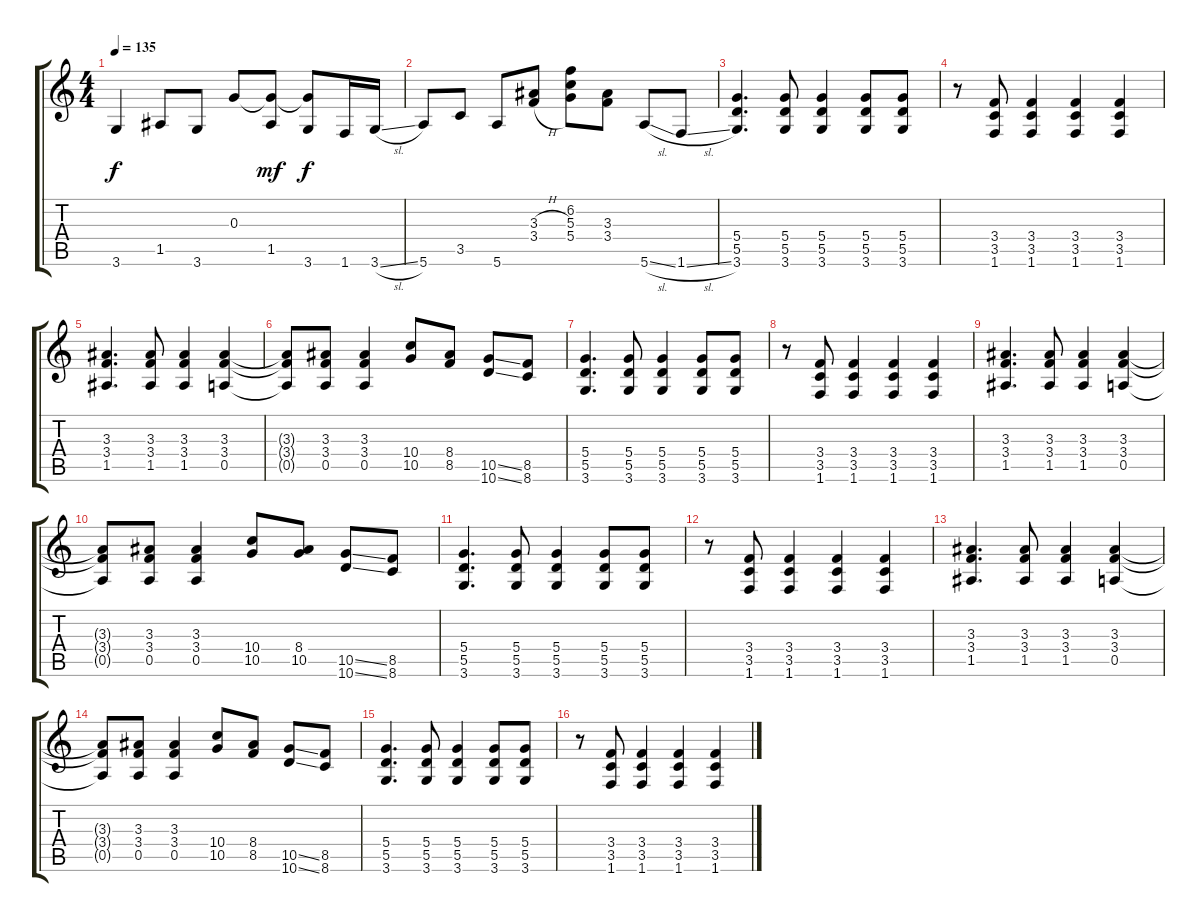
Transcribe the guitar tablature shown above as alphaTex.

\track ("  " "  ") {instrument electricguitarclean}
\staff {score tabs}
\tuning (E4 B3 G3 D3 A2 E2) {hide}
\ts (4 4)
\tempo 135
\clef g2
\ks c
3.6.4{dy f} 1.5.8 3.6.8 0.3.8 (0.3{t} 1.5).8{dy mf} (0.3{t} 3.6).8{dy f} 1.6.16 3.6{sl}.16 |
5.6.8 3.5.8 5.6.8 (3.3{h} 3.4{h}).8 (6.2{t} 5.3 5.4).8 (3.3 3.4).8 5.6{sl}.8 1.6{sl}.8 |
(5.4 5.5 3.6).4{d instrument distortionguitar} (5.4 5.5 3.6).8 (5.4 5.5 3.6).4 (5.4 5.5 3.6).8 (5.4 5.5 3.6).8 |
r.8 (3.4 3.5 1.6).8 (3.4 3.5 1.6).4 (3.4 3.5 1.6).4 (3.4 3.5 1.6).4 |
(3.3 3.4 1.5).4{d} (3.3 3.4 1.5).8 (3.3 3.4 1.5).4 (3.3 3.4 0.5).4 |
(3.3{t} 3.4{t} 0.5{t}).8 (3.3 3.4 0.5).8 (3.3 3.4 0.5).4 (10.4 10.5).8 (8.4 8.5).8 (10.5{ss} 10.6{ss}).8 (8.5 8.6).8 |
(5.4 5.5 3.6).4{d} (5.4 5.5 3.6).8 (5.4 5.5 3.6).4 (5.4 5.5 3.6).8 (5.4 5.5 3.6).8 |
r.8 (3.4 3.5 1.6).8 (3.4 3.5 1.6).4 (3.4 3.5 1.6).4 (3.4 3.5 1.6).4 |
(3.3 3.4 1.5).4{d} (3.3 3.4 1.5).8 (3.3 3.4 1.5).4 (3.3 3.4 0.5).4 |
(3.3{t} 3.4{t} 0.5{t}).8 (3.3 3.4 0.5).8 (3.3 3.4 0.5).4 (10.4 10.5).8 (8.4 10.5).8 (10.5{ss} 10.6{ss}).8 (8.5 8.6).8 |
(5.4 5.5 3.6).4{d} (5.4 5.5 3.6).8 (5.4 5.5 3.6).4 (5.4 5.5 3.6).8 (5.4 5.5 3.6).8 |
r.8 (3.4 3.5 1.6).8 (3.4 3.5 1.6).4 (3.4 3.5 1.6).4 (3.4 3.5 1.6).4 |
(3.3 3.4 1.5).4{d} (3.3 3.4 1.5).8 (3.3 3.4 1.5).4 (3.3 3.4 0.5).4 |
(3.3{t} 3.4{t} 0.5{t}).8 (3.3 3.4 0.5).8 (3.3 3.4 0.5).4 (10.4 10.5).8 (8.4 8.5).8 (10.5{ss} 10.6{ss}).8 (8.5 8.6).8 |
(5.4 5.5 3.6).4{d} (5.4 5.5 3.6).8 (5.4 5.5 3.6).4 (5.4 5.5 3.6).8 (5.4 5.5 3.6).8 |
r.8 (3.4 3.5 1.6).8 (3.4 3.5 1.6).4 (3.4 3.5 1.6).4 (3.4 3.5 1.6).4
